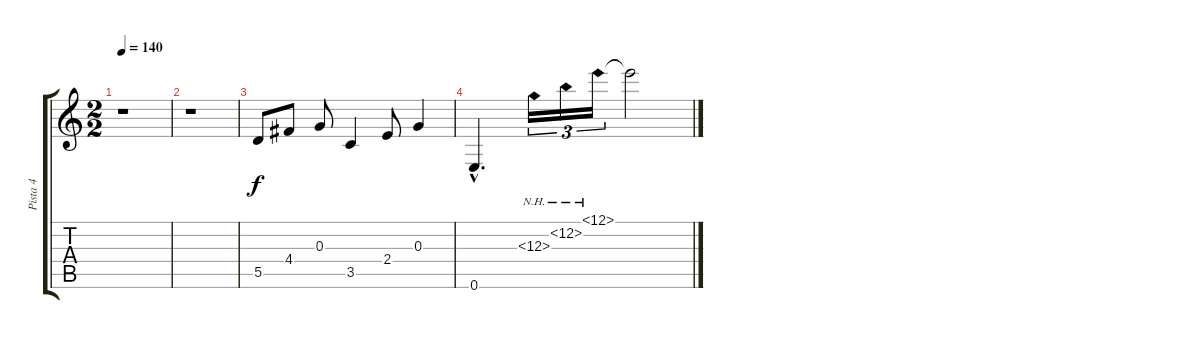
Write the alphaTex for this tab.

\track ("Pista 4" "Pista 4") {instrument acousticguitarnylon}
\staff {score tabs}
\tuning (E4 B3 G3 D3 A2 E2) {hide}
\ts (2 2)
\tempo 140
\clef g2
\ks c
r.1{dy f} |
r.1 |
5.5.8 4.4.8 0.3.8 3.5.4 2.4.8 0.3.4 |
0.6{hac}.4{d} 12.3{nh}.16{tu (3 2)} 12.2{nh}.16{tu (3 2)} 12.1{nh}.16{tu (3 2)} 12.1{t}.2
